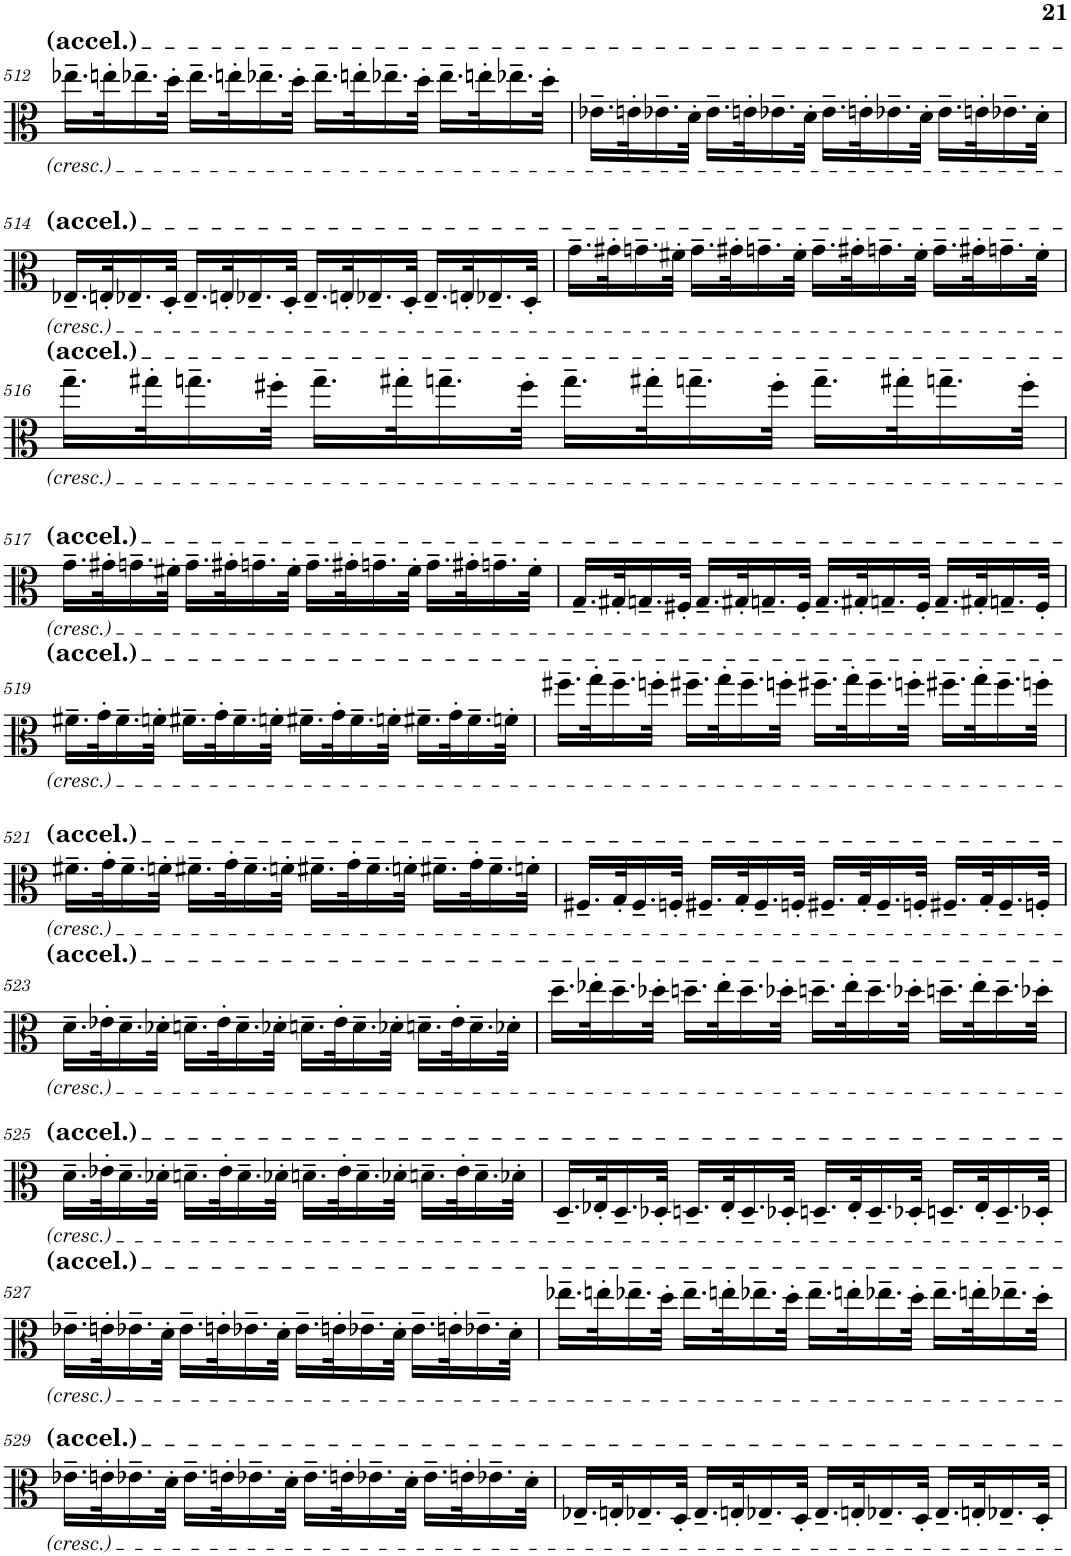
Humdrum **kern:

**kern
*part1
*staff1
*I"Viola
*I'Vla.
!!LO:PB:g=z
*clefC3
*k[]
*M4/4
=512
16.ee-X~\LL
32een'\K
16.ee-X~\
32dd'\JJk
16.ee-~\LL
32een'\K
16.ee-X~\
32dd'\JJk
16.ee-~\LL
32een'\K
16.ee-X~\
32dd'\JJk
16.ee-~\LL
32een'\K
16.ee-X~\
32dd'\JJk
=513
16.e-X~\LL
32en'\K
16.e-X~\
32d'\JJk
16.e-~\LL
32en'\K
16.e-X~\
32d'\JJk
16.e-~\LL
32en'\K
16.e-X~\
32d'\JJk
16.e-~\LL
32en'\K
16.e-X~\
32d'\JJk
!!LO:LB:g=z
=514
16.E-X~/LL
32En'/K
16.E-X~/
32D'/JJk
16.E-~/LL
32En'/K
16.E-X~/
32D'/JJk
16.E-~/LL
32En'/K
16.E-X~/
32D'/JJk
16.E-~/LL
32En'/K
16.E-X~/
32D'/JJk
=515
16.g~\LL
32g#X'\K
16.gn~\
32f#X'\JJk
16.g~\LL
32g#X'\K
16.gn~\
32f#'\JJk
16.g~\LL
32g#X'\K
16.gn~\
32f#'\JJk
16.g~\LL
32g#X'\K
16.gn~\
32f#'\JJk
!!LO:LB:g=z
=516
16.gg~\LL
32gg#X'\K
16.ggn~\
32ff#X'\JJk
16.gg~\LL
32gg#X'\K
16.ggn~\
32ff#'\JJk
16.gg~\LL
32gg#X'\K
16.ggn~\
32ff#'\JJk
16.gg~\LL
32gg#X'\K
16.ggn~\
32ff#'\JJk
!!LO:LB:g=z
=517
16.g~\LL
32g#X'\K
16.gn~\
32f#X'\JJk
16.g~\LL
32g#X'\K
16.gn~\
32f#'\JJk
16.g~\LL
32g#X'\K
16.gn~\
32f#'\JJk
16.g~\LL
32g#X'\K
16.gn~\
32f#'\JJk
=518
16.G~/LL
32G#X'/K
16.Gn~/
32F#X'/JJk
16.G~/LL
32G#X'/K
16.Gn~/
32F#'/JJk
16.G~/LL
32G#X'/K
16.Gn~/
32F#'/JJk
16.G~/LL
32G#X'/K
16.Gn~/
32F#'/JJk
!!LO:LB:g=z
=519
16.f#X~\LL
32g'\K
16.f#~\
32fn'\JJk
16.f#X~\LL
32g'\K
16.f#~\
32fn'\JJk
16.f#X~\LL
32g'\K
16.f#~\
32fn'\JJk
16.f#X~\LL
32g'\K
16.f#~\
32fn'\JJk
=520
16.ff#X~\LL
32gg'\K
16.ff#~\
32ffn'\JJk
16.ff#X~\LL
32gg'\K
16.ff#~\
32ffn'\JJk
16.ff#X~\LL
32gg'\K
16.ff#~\
32ffn'\JJk
16.ff#X~\LL
32gg'\K
16.ff#~\
32ffn'\JJk
!!LO:LB:g=z
=521
16.f#X~\LL
32g'\K
16.f#~\
32fn'\JJk
16.f#X~\LL
32g'\K
16.f#~\
32fn'\JJk
16.f#X~\LL
32g'\K
16.f#~\
32fn'\JJk
16.f#X~\LL
32g'\K
16.f#~\
32fn'\JJk
=522
16.F#X~/LL
32G'/K
16.F#~/
32Fn'/JJk
16.F#X~/LL
32G'/K
16.F#~/
32Fn'/JJk
16.F#X~/LL
32G'/K
16.F#~/
32Fn'/JJk
16.F#X~/LL
32G'/K
16.F#~/
32Fn'/JJk
!!LO:LB:g=z
=523
16.d~\LL
32e-X'\K
16.d~\
32d-X'\JJk
16.dn~\LL
32e-'\K
16.d~\
32d-X'\JJk
16.dn~\LL
32e-'\K
16.d~\
32d-X'\JJk
16.dn~\LL
32e-'\K
16.d~\
32d-X'\JJk
=524
16.dd~\LL
32ee-X'\K
16.dd~\
32dd-X'\JJk
16.ddn~\LL
32ee-'\K
16.dd~\
32dd-X'\JJk
16.ddn~\LL
32ee-'\K
16.dd~\
32dd-X'\JJk
16.ddn~\LL
32ee-'\K
16.dd~\
32dd-X'\JJk
!!LO:LB:g=z
=525
16.d~\LL
32e-X'\K
16.d~\
32d-X'\JJk
16.dn~\LL
32e-'\K
16.d~\
32d-X'\JJk
16.dn~\LL
32e-'\K
16.d~\
32d-X'\JJk
16.dn~\LL
32e-'\K
16.d~\
32d-X'\JJk
=526
16.D~/LL
32E-X'/K
16.D~/
32D-X'/JJk
16.Dn~/LL
32E-'/K
16.D~/
32D-X'/JJk
16.Dn~/LL
32E-'/K
16.D~/
32D-X'/JJk
16.Dn~/LL
32E-'/K
16.D~/
32D-X'/JJk
!!LO:LB:g=z
=527
16.e-X~\LL
32en'\K
16.e-X~\
32d'\JJk
16.e-~\LL
32en'\K
16.e-X~\
32d'\JJk
16.e-~\LL
32en'\K
16.e-X~\
32d'\JJk
16.e-~\LL
32en'\K
16.e-X~\
32d'\JJk
=528
16.ee-X~\LL
32een'\K
16.ee-X~\
32dd'\JJk
16.ee-~\LL
32een'\K
16.ee-X~\
32dd'\JJk
16.ee-~\LL
32een'\K
16.ee-X~\
32dd'\JJk
16.ee-~\LL
32een'\K
16.ee-X~\
32dd'\JJk
!!LO:LB:g=z
=529
16.e-X~\LL
32en'\K
16.e-X~\
32d'\JJk
16.e-~\LL
32en'\K
16.e-X~\
32d'\JJk
16.e-~\LL
32en'\K
16.e-X~\
32d'\JJk
16.e-~\LL
32en'\K
16.e-X~\
32d'\JJk
=530
16.E-X~/LL
32En'/K
16.E-X~/
32D'/JJk
16.E-~/LL
32En'/K
16.E-X~/
32D'/JJk
16.E-~/LL
32En'/K
16.E-X~/
32D'/JJk
16.E-~/LL
32En'/K
16.E-X~/
32D'/JJk
=
*-
